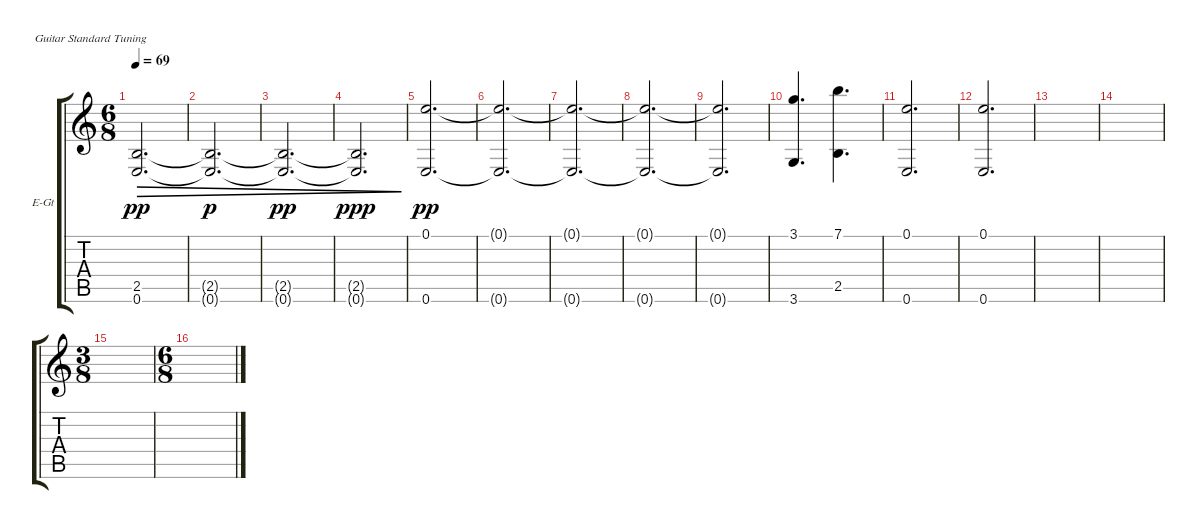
\defaultSystemsLayout 4
\bracketExtendMode groupsimilarinstruments
\firstSystemTrackNameOrientation horizontal
\otherSystemsTrackNameOrientation horizontal
\track ("Electric Guitar" "E-Gt") {instrument electricguitarclean}
\staff {score tabs}
\tuning (E4 B3 G3 D3 A2 E2)
\ts (6 8)
\tempo 69
\clef g2
\ks c
(2.5{t} 0.6{t}).2{d dec dy pp} |
(2.5{t} 0.6{t}).2{d dec dy p} |
(2.5{t} 0.6{t}).2{d dec dy pp} |
(2.5{t} 0.6{t}).2{d dec dy ppp} |
(0.6 0.1).2{d dy pp} |
(0.6{t} 0.1{t}).2{d} |
(0.6{t} 0.1{t}).2{d} |
(0.6{t} 0.1{t}).2{d} |
(0.6{t} 0.1{t}).2{d} |
(3.6 3.1).4{d} (2.5 7.1).4{d} |
(0.6 0.1).2{d} |
(0.6 0.1).2{d} |
|
|
\ts (3 8)
|
\ts (6 8)
